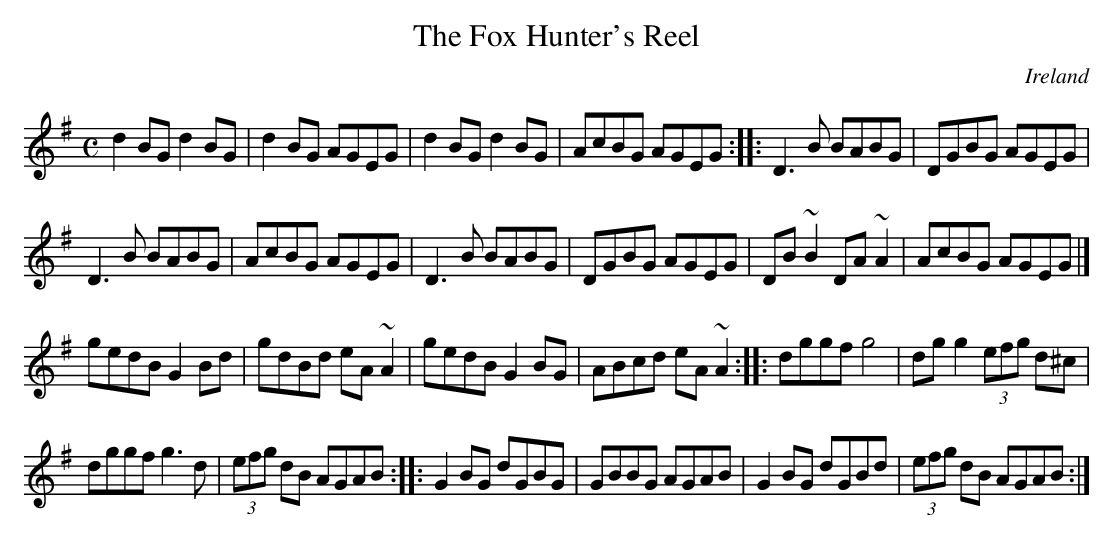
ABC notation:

X:1
T:Fox Hunter's Reel, The
O:Ireland
M:C
K:G
d2BG d2BG|d2BG AGEG|\
d2BG d2BG|AcBG AGEG::\
D3B BABG|DGBG AGEG|
D3B BABG|AcBG AGEG|\
D3B BABG|DGBG AGEG|\
DB~B2 DA~A2|AcBG AGEG|]
gedB G2Bd|gdBd eA~A2|\
gedB G2BG|ABcd eA~A2::\
dggf g4|dgg2 (3efg d^c|
dggf g3d|(3efg dB AGAB::\
G2BG dGBG|GBBG AGAB|\
G2BG dGBd|(3efg dB AGAB:|
